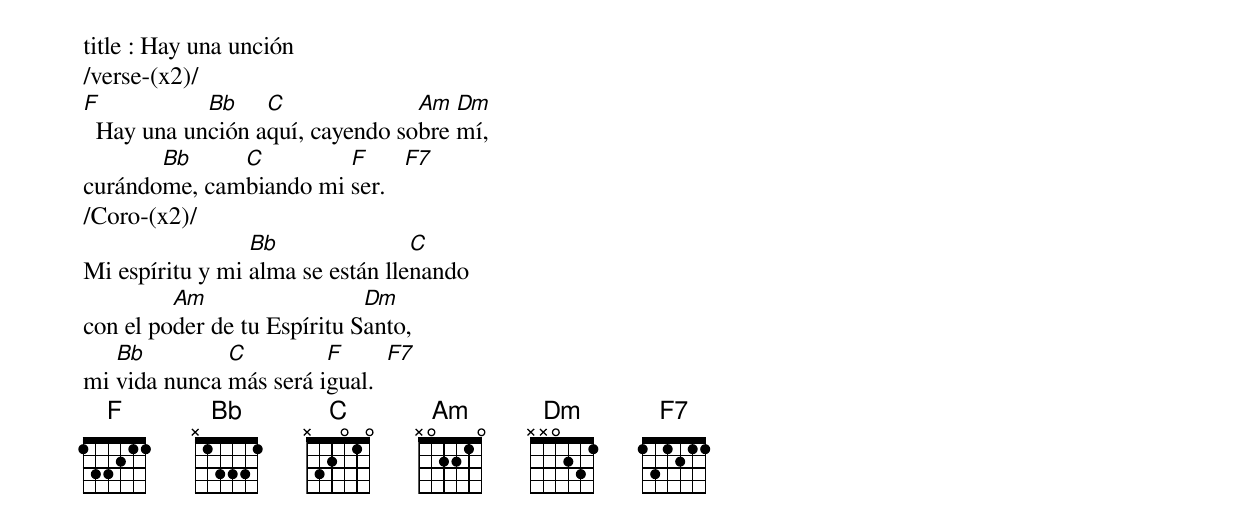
title : Hay una unción
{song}
/verse-(x2)/
[F]  Hay una un[Bb]ción a[C]quí, cayendo so[Am]bre [Dm]mí,
curándo[Bb]me, cam[C]biando mi [F]ser.   [F7]
/Coro-(x2)/
Mi espíritu y mi [Bb]alma se están lle[C]nando
con el po[Am]der de tu Espíritu S[Dm]anto,
mi [Bb]vida nunca [C]más será i[F]gual.  [F7]
